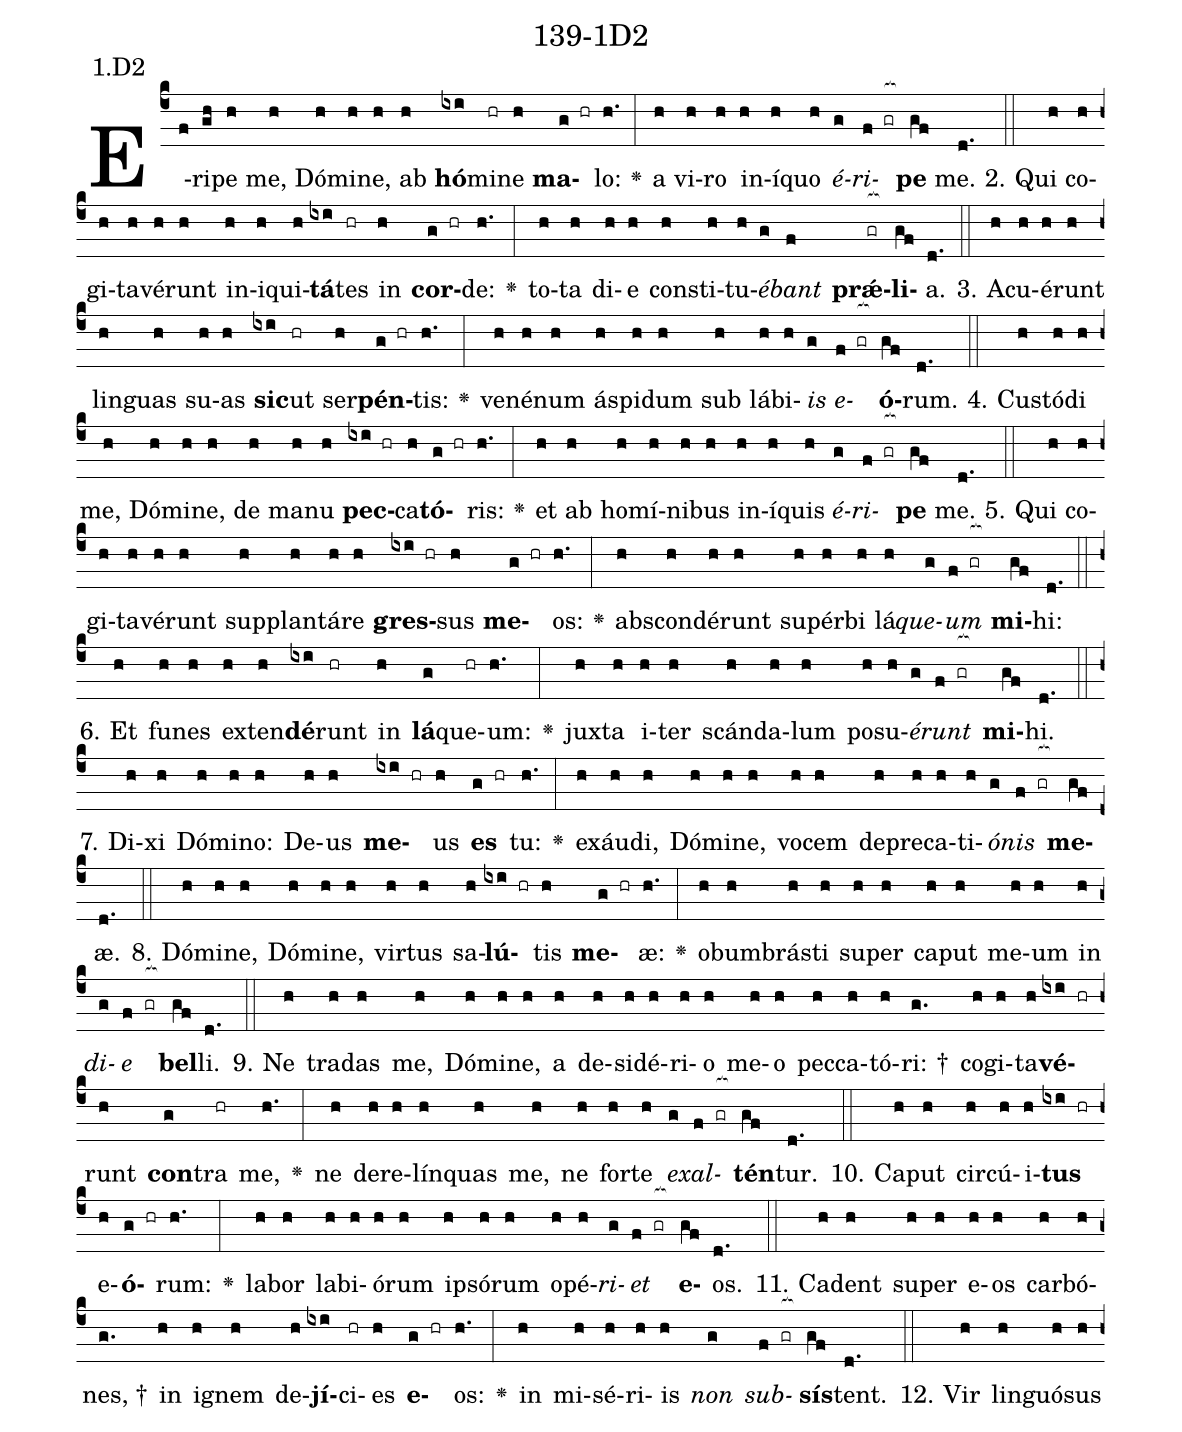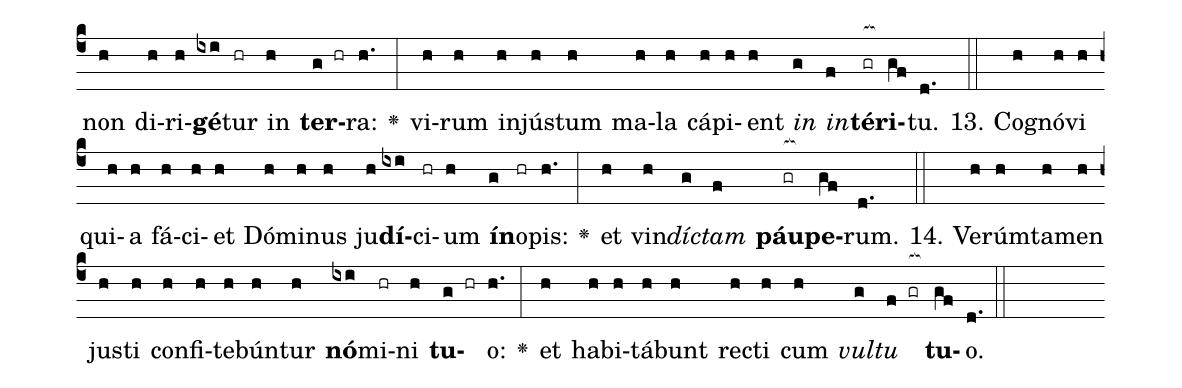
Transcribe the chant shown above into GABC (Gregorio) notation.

name: 139-1D2;
annotation: 1.D2;
%%
(c4)E(f)ri(gh)pe(h) me,(h) Dó(h)mi(h)ne,(h) ab(h) <b>hó</b>(ixi)mi(hr)ne(h) <b>ma</b>(g hr)lo:(h.) <v>\greheightstar</v>(:) a(h) vi(h)ro(h) in(h)í(h)quo(h) <i>é</i>(g)<i>ri</i>(f gr[ocb:1{])<b>pe</b>(gf[ocb:0}]) me.(d.) (::)
2. Qui(h) co(h)gi(h)ta(h)vé(h)runt(h) in(h)i(h)qui(h)<b>tá</b>(ixi)tes(hr) in(h) <b>cor</b>(g hr)de:(h.) <v>\greheightstar</v>(:) to(h)ta(h) di(h)e(h) con(h)sti(h)tu(h)<i>é</i>(g)<i>bant</i>(f) <b>prǽ</b>(gr[ocb:1{])<b>li</b>(gf[ocb:0}])a.(d.) (::)
3. A(h)cu(h)é(h)runt(h) lin(h)guas(h) su(h)as(h) <b>sic</b>(ixi)ut(hr) ser(h)<b>pén</b>(g hr)tis:(h.) <v>\greheightstar</v>(:) ve(h)né(h)num(h) ás(h)pi(h)dum(h) sub(h) lá(h)bi(h)<i>is</i>(g) <i>e</i>(f gr[ocb:1{])<b>ó</b>(gf[ocb:0}])rum.(d.) (::)
4. Cus(h)tó(h)di(h) me,(h) Dó(h)mi(h)ne,(h) de(h) ma(h)nu(h) <b>pec</b>(ixi hr)ca(h)<b>tó</b>(g hr)ris:(h.) <v>\greheightstar</v>(:) et(h) ab(h) ho(h)mí(h)ni(h)bus(h) in(h)í(h)quis(h) <i>é</i>(g)<i>ri</i>(f gr[ocb:1{])<b>pe</b>(gf[ocb:0}]) me.(d.) (::)
5. Qui(h) co(h)gi(h)ta(h)vé(h)runt(h) sup(h)plan(h)tá(h)re(h) <b>gres</b>(ixi hr)sus(h) <b>me</b>(g hr)os:(h.) <v>\greheightstar</v>(:) abs(h)con(h)dé(h)runt(h) su(h)pér(h)bi(h) lá(h)<i>que</i>(g)<i>um</i>(f gr[ocb:1{]) <b>mi</b>(gf[ocb:0}])hi:(d.) (::)
6. Et(h) fu(h)nes(h) ex(h)ten(h)<b>dé</b>(ixi)runt(hr) in(h) <b>lá</b>(g)que(hr)um:(h.) <v>\greheightstar</v>(:) jux(h)ta(h) i(h)ter(h) scán(h)da(h)lum(h) po(h)su(h)<i>é</i>(g)<i>runt</i>(f gr[ocb:1{]) <b>mi</b>(gf[ocb:0}])hi.(d.) (::)
7. Di(h)xi(h) Dó(h)mi(h)no:(h) De(h)us(h) <b>me</b>(ixi hr)us(h) <b>es</b>(g hr) tu:(h.) <v>\greheightstar</v>(:) ex(h)áu(h)di,(h) Dó(h)mi(h)ne,(h) vo(h)cem(h) de(h)pre(h)ca(h)ti(h)<i>ó</i>(g)<i>nis</i>(f gr[ocb:1{]) <b>me</b>(gf[ocb:0}])æ.(d.) (::)
8. Dó(h)mi(h)ne,(h) Dó(h)mi(h)ne,(h) vir(h)tus(h) sa(h)<b>lú</b>(ixi hr)tis(h) <b>me</b>(g hr)æ:(h.) <v>\greheightstar</v>(:) ob(h)um(h)brás(h)ti(h) su(h)per(h) ca(h)put(h) me(h)um(h) in(h) <i>di</i>(g)<i>e</i>(f gr[ocb:1{]) <b>bel</b>(gf[ocb:0}])li.(d.) (::)
9. Ne(h) tra(h)das(h) me,(h) Dó(h)mi(h)ne,(h) a(h) de(h)si(h)dé(h)ri(h)o(h) me(h)o(h) pec(h)ca(h)tó(h)ri: †(g.) co(h)gi(h)ta(h)<b>vé</b>(ixi hr)runt(h) <b>con</b>(g)tra(hr) me,(h.) <v>\greheightstar</v>(:) ne(h) de(h)re(h)lín(h)quas(h) me,(h) ne(h) for(h)te(h) <i>ex</i>(g)<i>al</i>(f gr[ocb:1{])<b>tén</b>(gf[ocb:0}])tur.(d.) (::)
10. Ca(h)put(h) cir(h)cú(h)i(h)<b>tus</b>(ixi hr) e(h)<b>ó</b>(g hr)rum:(h.) <v>\greheightstar</v>(:) la(h)bor(h) la(h)bi(h)ó(h)rum(h) ip(h)só(h)rum(h) o(h)pé(h)<i>ri</i>(g)<i>et</i>(f gr[ocb:1{]) <b>e</b>(gf[ocb:0}])os.(d.) (::)
11. Ca(h)dent(h) su(h)per(h) e(h)os(h) car(h)bó(h)nes, †(g.) in(h) i(h)gnem(h) de(h)<b>jí</b>(ixi)ci(hr)es(h) <b>e</b>(g hr)os:(h.) <v>\greheightstar</v>(:) in(h) mi(h)sé(h)ri(h)is(h) <i>non</i>(g) <i>sub</i>(f gr[ocb:1{])<b>sís</b>(gf[ocb:0}])tent.(d.) (::)
12. Vir(h) lin(h)guó(h)sus(h) non(h) di(h)ri(h)<b>gé</b>(ixi)tur(hr) in(h) <b>ter</b>(g hr)ra:(h.) <v>\greheightstar</v>(:) vi(h)rum(h) in(h)jús(h)tum(h) ma(h)la(h) cá(h)pi(h)ent(h) <i>in</i>(g) <i>in</i>(f)<b>tér</b>(gr[ocb:1{])<b>i</b>(gf[ocb:0}])tu.(d.) (::)
13. Co(h)gnó(h)vi(h) qui(h)a(h) fá(h)ci(h)et(h) Dó(h)mi(h)nus(h) ju(h)<b>dí</b>(ixi)ci(hr)um(h) <b>ín</b>(g)o(hr)pis:(h.) <v>\greheightstar</v>(:) et(h) vin(h)<i>díc</i>(g)<i>tam</i>(f) <b>páu</b>(gr[ocb:1{])<b>pe</b>(gf[ocb:0}])rum.(d.) (::)
14. Ve(h)rúm(h)ta(h)men(h) jus(h)ti(h) con(h)fi(h)te(h)bún(h)tur(h) <b>nó</b>(ixi)mi(hr)ni(h) <b>tu</b>(g hr)o:(h.) <v>\greheightstar</v>(:) et(h) ha(h)bi(h)tá(h)bunt(h) rec(h)ti(h) cum(h) <i>vul</i>(g)<i>tu</i>(f gr[ocb:1{]) <b>tu</b>(gf[ocb:0}])o.(d.) (::)
